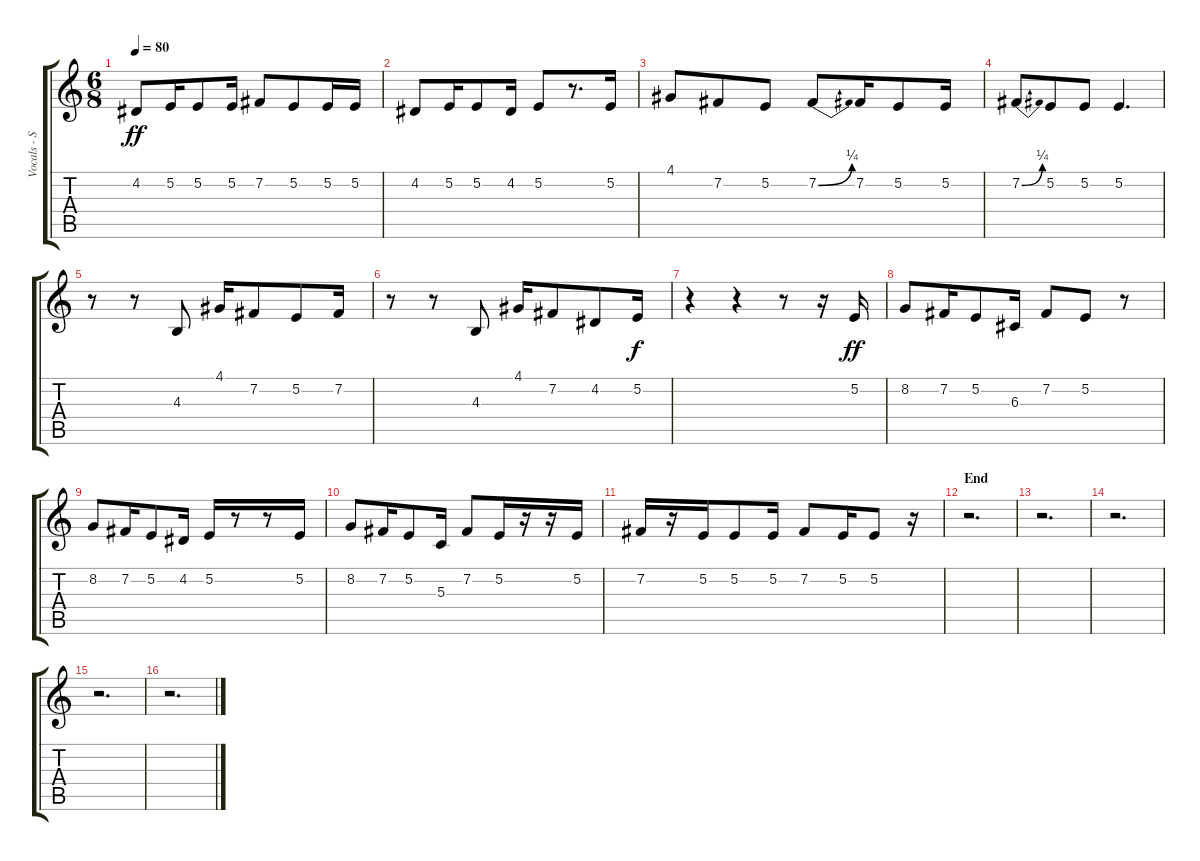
\track ("Vocals - Scott Stapp, Backing Vocals - M" "Vocals - S") {instrument altosax}
\staff {score tabs}
\tuning (E4 B3 G3 D3 A2 E2) {hide}
\ts (6 8)
\tempo 80
\clef g2
\ks c
4.2.8{dy ff} 5.2.16 5.2.8 5.2.16 7.2.8 5.2.8 5.2.16 5.2.16 |
4.2.8 5.2.16 5.2.8 4.2.16 5.2.8 r.8{d} 5.2.16 |
4.1.8 7.2.8 5.2.8 7.2{be (bend 0 0 60 1)}.8 7.2.16 5.2.8 5.2.16 |
7.2{be (bend 0 0 60 1)}.8 5.2.8 5.2.8 5.2.4{d} |
r.8 r.8 4.3.8 4.1.16 7.2.8 5.2.8 7.2.16 |
r.8 r.8 4.3.8 4.1.16 7.2.8 4.2.8 5.2.16{dy f} |
r.4 r.4 r.8 r.16 5.2.16{dy ff} |
8.2.8 7.2.16 5.2.8 6.3.16 7.2.8 5.2.8 r.8 |
8.2.8 7.2.16 5.2.8 4.2.16 5.2.16 r.8 r.8 5.2.16 |
8.2.8 7.2.16 5.2.8 5.3.16 7.2.8 5.2.16 r.16 r.16 5.2.16 |
7.2.16 r.16 5.2.16 5.2.8 5.2.16 7.2.8 5.2.16 5.2.8 r.16 |
\section ("" "End")
r.2{d} |
r.2{d} |
r.2{d} |
r.2{d} |
r.2{d}
